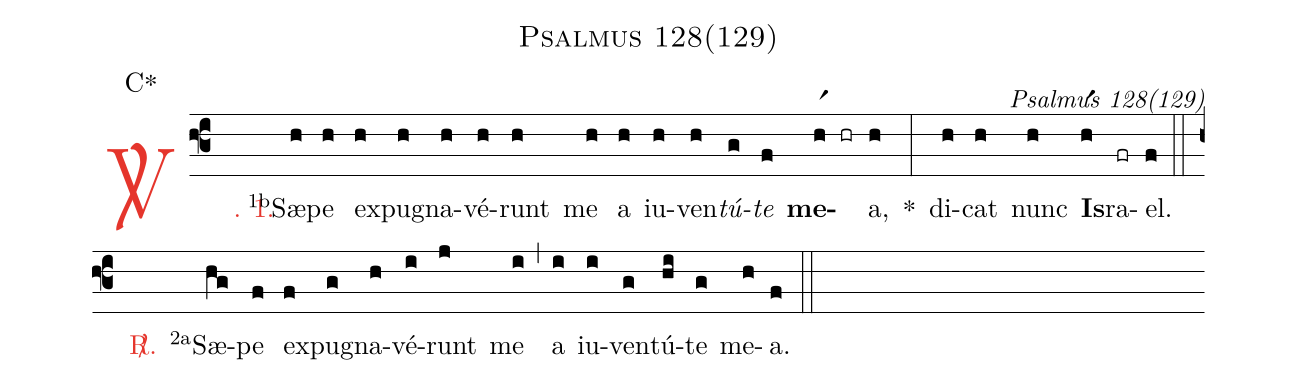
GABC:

name: Psalmus 128(129);
mode: C\GreStar;
commentary: Psalmus 128(129);
%%
(f3)

<c><sp>V/</sp>. 1.</c>() <v>\VSup{1b}</v>Sæ(h)pe(h) ex(h)pu(h)gna(h)vé(h)runt(h) me(h) a(h) iu(h)ven(h)<i>tú</i>(g)<i>te</i>(f) <b>me</b>(hr1 hr)a,(h) *(:) di(h)cat(h) nunc(h) <b>Is</b>(hr1)ra(fr)el.(f)

(::)

<c><sp>R/</sp>.</c>() <v>\VSup{2a}</v>Sæ(hg)pe(f) ex(f)pu(g)gna(h)vé(i)runt(j) me(i) (,) a(i) iu(i)ven(g)tú(hi)te(g) me(h)a.(f)

(::)
